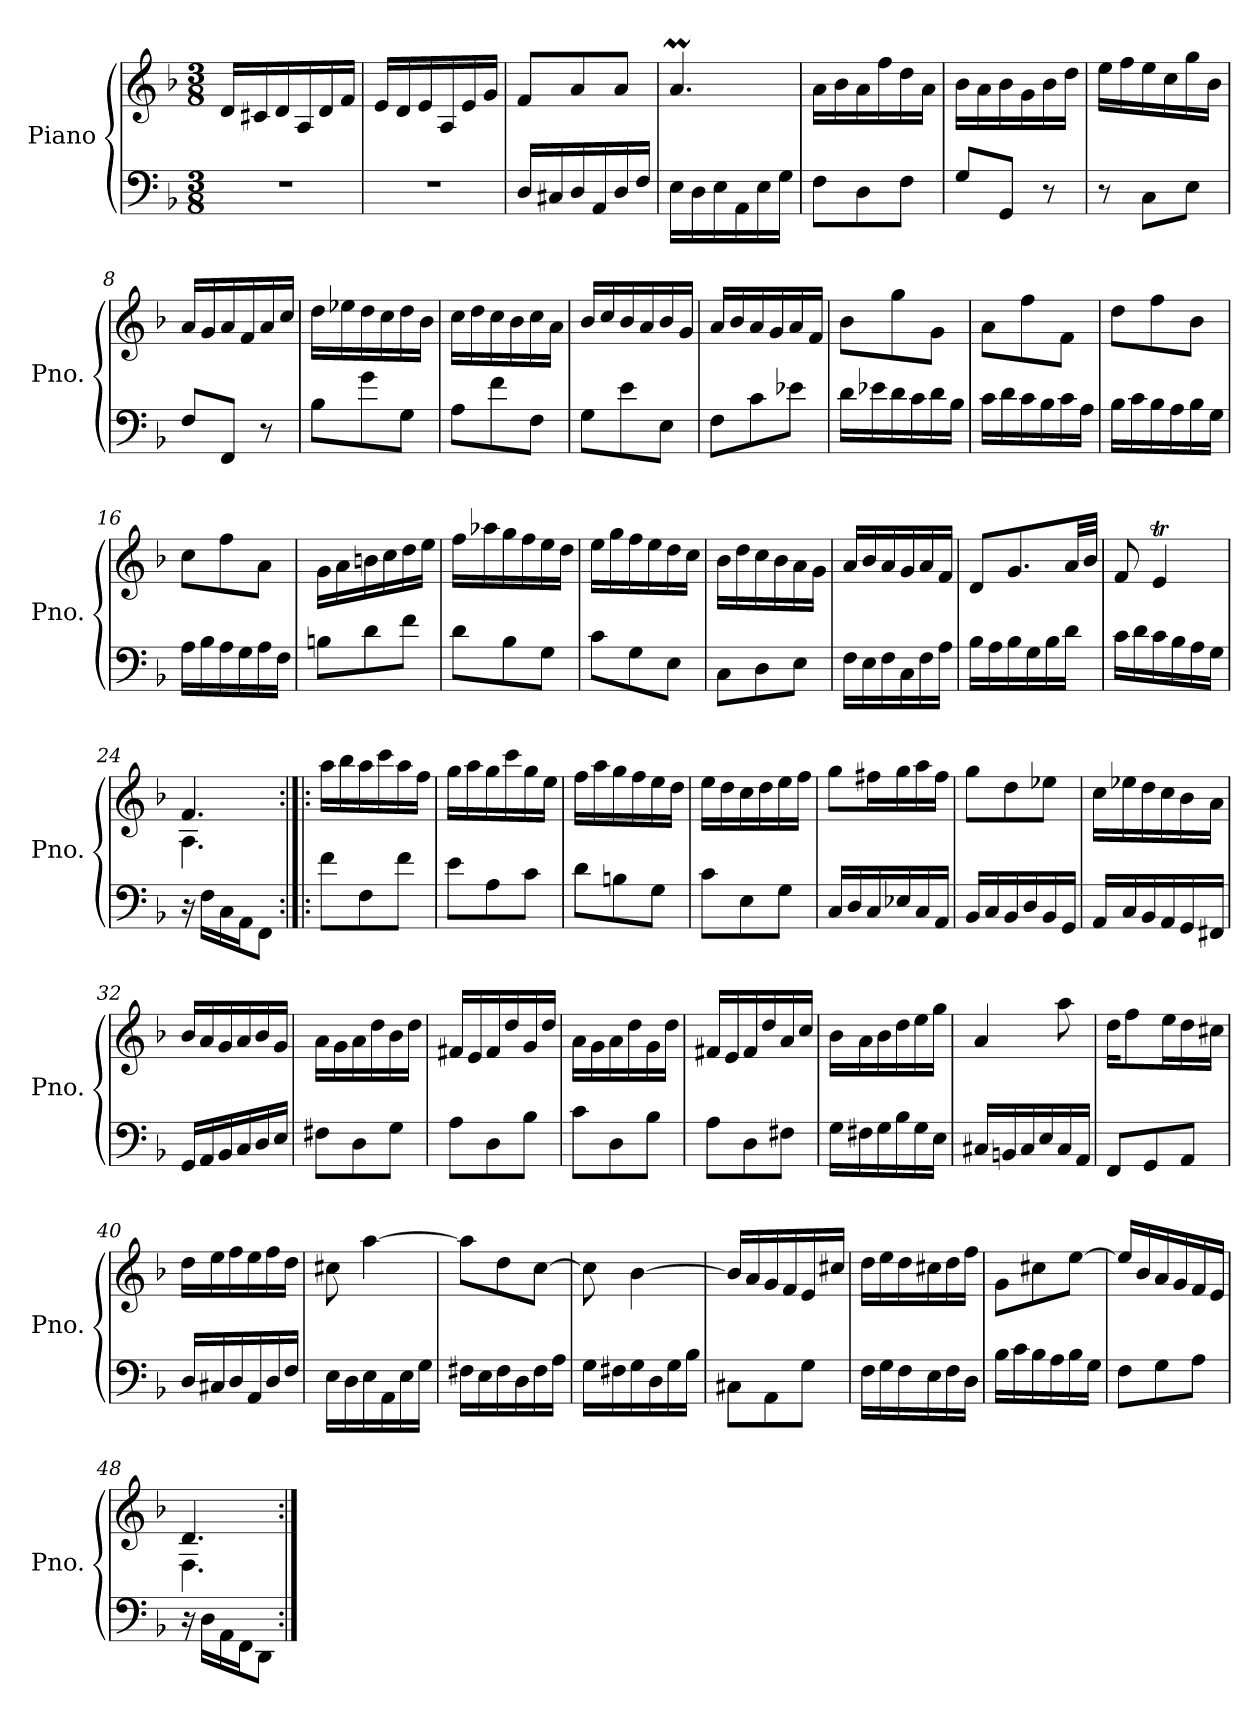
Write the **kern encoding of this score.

**kern	**kern
*part1	*part1
*staff2	*staff1
*I"Piano	*
*I'Pno.	*
*clefF4	*clefG2
*k[b-]	*k[b-]
*M3/8	*M3/8
*MM80	*MM80
=1	=1
4.r	16d/LL
.	16c#X/
.	16d/
.	16A/
.	16d/
.	16f/JJ
=2	=2
4.r	16e/LL
.	16d/
.	16e/
.	16A/
.	16e/
.	16g/JJ
=3	=3
16D/LL	8f/L
16C#X/	.
16D/	8a/
16AA/	.
16D/	8a/J
16F/JJ	.
=4	=4
16E\LL	4.am/
16D\	.
16E\	.
16AA\	.
16E\	.
16G\JJ	.
=5	=5
8F\L	16a\LL
.	16b-\
8D\	16a\
.	16ff\
8F\J	16dd\
.	16a\JJ
=6	=6
8G/L	16b-\LL
.	16a\
8GG/J	16b-\
.	16g\
8r	16b-\
.	16dd\JJ
!!LO:LB:g=z
=7	=7
8r	16ee\LL
.	16ff\
8C\L	16ee\
.	16cc\
8E\J	16gg\
.	16b-\JJ
=8	=8
8F/L	16a/LL
.	16g/
8FF/J	16a/
.	16f/
8r	16a/
.	16cc/JJ
=9	=9
8B-\L	16dd\LL
.	16ee-X\
8g\	16dd\
.	16cc\
8G\J	16dd\
.	16b-\JJ
=10	=10
8A\L	16cc\LL
.	16dd\
8f\	16cc\
.	16b-\
8F\J	16cc\
.	16a\JJ
=11	=11
8G\L	16b-/LL
.	16cc/
8e\	16b-/
.	16a/
8E\J	16b-/
.	16g/JJ
=12	=12
8F\L	16a/LL
.	16b-/
8c\	16a/
.	16g/
8e-X\J	16a/
.	16f/JJ
=13	=13
16d\LL	8b-\L
16e-X\	.
16d\	8gg\
16c\	.
16d\	8g\J
16B-\JJ	.
!!LO:LB:g=z
=14	=14
16c\LL	8a\L
16d\	.
16c\	8ff\
16B-\	.
16c\	8f\J
16A\JJ	.
=15	=15
16B-\LL	8dd\L
16c\	.
16B-\	8ff\
16A\	.
16B-\	8b-\J
16G\JJ	.
=16	=16
16A\LL	8cc\L
16B-\	.
16A\	8ff\
16G\	.
16A\	8a\J
16F\JJ	.
=17	=17
8Bn\L	16g\LL
.	16a\
8d\	16bn\
.	16cc\
8f\J	16dd\
.	16ee\JJ
=18	=18
8d\L	16ff\LL
.	16aa-X\
8B-\	16gg\
.	16ff\
8G\J	16ee\
.	16dd\JJ
=19	=19
8c\L	16ee\LL
.	16gg\
8G\	16ff\
.	16ee\
8E\J	16dd\
.	16cc\JJ
!!LO:LB:g=z
=20	=20
8C\L	16b-\LL
.	16dd\
8D\	16cc\
.	16b-\
8E\J	16a\
.	16g\JJ
=21	=21
16F\LL	16a/LL
16E\	16b-/
16F\	16a/
16C\	16g/
16F\	16a/
16A\JJ	16f/JJ
=22	=22
16B-\LL	8d/L
16A\	.
16B-\	8.g/
16G\	.
16B-\	.
16d\JJ	32a/LL
.	32b-/JJJ
=23	=23
16c\LL	8f/
16d\	.
16c\	4et/
16B-\	.
16A\	.
16G\JJ	.
=24	=24
*	*^
16r	4.f/	4.A\
16F\LL	.	.
16C\	.	.
16AA\J	.	.
8FF\J	.	.
*	*v	*v
=25:|!|:	=25:|!|:
8f\L	16aa\LL
.	16bb-\
8F\	16aa\
.	16ccc\
8f\J	16aa\
.	16ff\JJ
!!LO:LB:g=z
=26	=26
8e\L	16gg\LL
.	16aa\
8A\	16gg\
.	16ccc\
8c\J	16gg\
.	16ee\JJ
=27	=27
8d\L	16ff\LL
.	16aa\
8Bn\	16gg\
.	16ff\
8G\J	16ee\
.	16dd\JJ
=28	=28
8c\L	16ee\LL
.	16dd\
8E\	16cc\
.	16dd\
8G\J	16ee\
.	16ff\JJ
=29	=29
16C/LL	8gg\L
16D/	.
16C/	16ff#X\L
16E-X/	16gg\
16C/	16aa\
16AA/JJ	16ff#\JJ
=30	=30
16BB-/LL	8gg\L
16C/	.
16BB-/	8dd\
16D/	.
16BB-/	8ee-X\J
16GG/JJ	.
=31	=31
16AA/LL	16cc\LL
16C/	16ee-X\
16BB-/	16dd\
16AA/	16cc\
16GG/	16b-\
16FF#X/JJ	16a\JJ
!!LO:PB:g=z
=32	=32
16GG/LL	16b-/LL
16AA/	16a/
16BB-/	16g/
16C/	16a/
16D/	16b-/
16E/JJ	16g/JJ
=33	=33
8F#X\L	16a\LL
.	16g\
8D\	16a\
.	16dd\
8G\J	16b-\
.	16dd\JJ
=34	=34
8A\L	16f#X/LL
.	16e/
8D\	16f#/
.	16dd/
8B-\J	16g/
.	16dd/JJ
=35	=35
8c\L	16a\LL
.	16g\
8D\	16a\
.	16dd\
8B-\J	16g\
.	16dd\JJ
=36	=36
8A\L	16f#X/LL
.	16e/
8D\	16f#/
.	16dd/
8F#X\J	16a/
.	16cc/JJ
=37	=37
16G\LL	16b-\LL
16F#X\	16a\
16G\	16b-\
16B-\	16dd\
16G\	16ee\
16E\JJ	16gg\JJ
=38	=38
16C#X/LL	4a/
16BBn/	.
16C#/	.
16E/	.
16C#/	8aa\
16AA/JJ	.
!!LO:LB:g=z
=39	=39
8FF/L	16dd\KL
.	8ff\
8GG/	.
.	16ee\L
8AA/J	16dd\
.	16cc#X\JJ
=40	=40
16D/LL	16dd\LL
16C#X/	16ee\
16D/	16ff\
16AA/	16ee\
16D/	16ff\
16F/JJ	16dd\JJ
=41	=41
16E\LL	8cc#X\
16D\	.
16E\	[4aa\
16AA\	.
16E\	.
16G\JJ	.
=42	=42
16F#X\LL	8aa\L]
16E\	.
16F#\	8dd\
16D\	.
16F#\	[8cc\J
16A\JJ	.
=43	=43
16G\LL	8cc\]
16F#X\	.
16G\	[4b-\
16D\	.
16G\	.
16B-\JJ	.
=44	=44
8C#X\L	16b-/LL]
.	16a/
8AA\	16g/
.	16f/
8G\J	16e/
.	16cc#X/JJ
!!LO:LB:g=z
=45	=45
16F\LL	16dd\LL
16G\	16ee\
16F\	16dd\
16E\	16cc#X\
16F\	16dd\
16D\JJ	16ff\JJ
=46	=46
16B-\LL	8g\L
16c\	.
16B-\	8cc#X\
16A\	.
16B-\	[8ee\J
16G\JJ	.
=47	=47
8F\L	16ee/LL]
.	16b-/
8G\	16a/
.	16g/
8A\J	16f/
.	16e/JJ
=48	=48
*	*^
16r	4.d/	4.F\
16D\LL	.	.
16AA\	.	.
16FF\J	.	.
8DD\J	.	.
*	*v	*v
=:|!	=:|!
*-	*-
